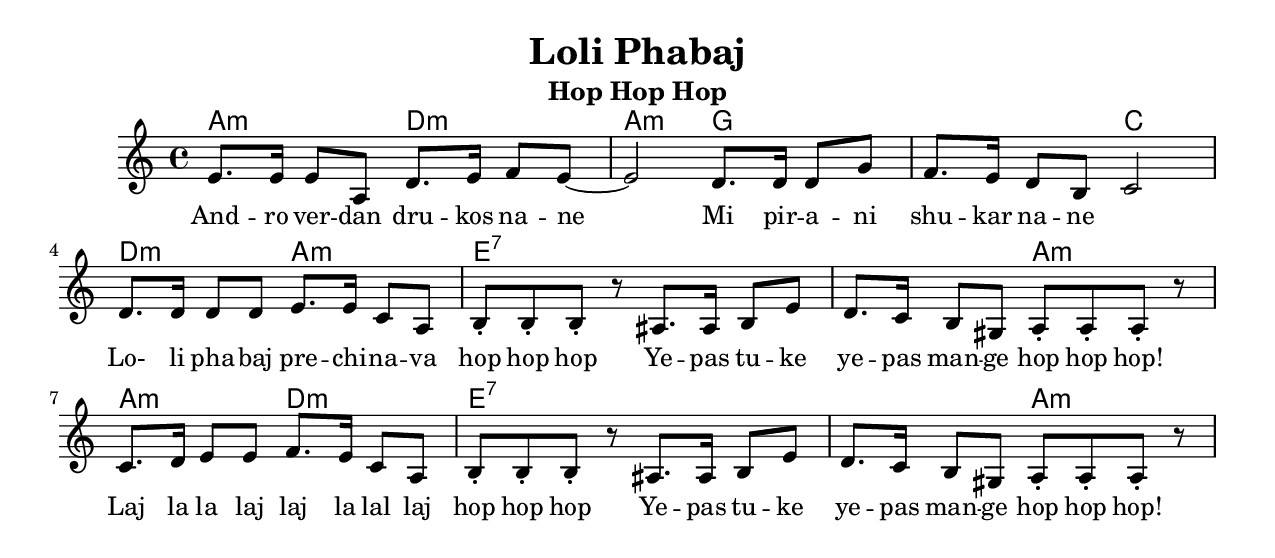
\version "2.18.0"
\include "english.ly"
\paper{
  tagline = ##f
  print-all-headers = ##t
  #(set-paper-size "letter")
}
date = #(strftime "%d-%m-%Y" (localtime (current-time)))

%\markup{ \italic{ " Updated " \date  }  }

%\markup{ Got something to say? }

%#################################### Melody ########################
melody = \relative c' {
  \clef treble
  \key a \minor
  \time 4/4

  %\partial 16*3 a16 d f   %lead in notes

  %{
   \repeat volta 2{
    b16  a gs f  gs f e d  gs f e d e8 d
    b'16 a gs f  gs f e d  gs f e d d8 d
  %}

  

  e8. e16 e8 a,  d8. e16  f8 e~
  e2 d8. d16 d8 g f8. e16 d8 b c2|
  d8. d16 d8 d e8. e16 c8 a |
  b8-. b8-. b8-. r as8. as16 b8 e  |

  d8. c16 b8 gs  a8-. a-. a-. r|
  c8. d16 e8 e  f8. e16 c8 a |
  b8-. b-. b-. r as8. as16 b8 e |
  d8. c16 b8 gs a8-. a-. a-. r


}
%################################# Lyrics #####################
\addlyrics{
  %\repeat unfold 28 \skip1
  And -- ro ver -- dan dru -- kos na -- ne
  Mi pir -- a -- ni shu -- kar na -- ne \skip1

  Lo- li pha -- baj pre -- chi -- na -- va hop hop hop
  Ye -- pas tu -- ke ye -- pas man -- ge hop hop hop!

  Laj la la laj laj la lal laj hop hop hop
  Ye -- pas tu -- ke ye -- pas man -- ge hop hop hop!

}
%{}



%}
%################################# Chords #######################
harmonies = \chordmode {
  %d1 s1 %dummy chords for first section
  %after intro
  a2:m
  d2:m
  a2:m g2
  s2
  c2
  d2:m
  a2:m
  e2:7
  s1
  a2:m
  a2:m  %9
  d2:m
  e2*3:7
  a2:m
}

\score {
  <<
    \new ChordNames {
      \set chordChanges = ##t
      \harmonies
    }
    \new Staff
    \melody
  >>
  \header{
    title= "Loli Phabaj"
    subtitle="Hop Hop Hop"
    composer= ""
    instrument =""
    arranger= ""
  }
  \layout{indent = 1.0\cm}
  \midi {
    \tempo 4 = 120

    % \midi { }
  }
}
%{
% more verses:
\markup{}
\markup {
  \fill-line {
    \hspace #0.1 % distance from left margin
    \column {
      \line { "1."
        \column {
          ""
        }
      }
      \hspace #0.2 % vertical distance between verses
      \line { "2."
        \column {
         ""
        }
      }
    }
    \hspace #0.1  % horiz. distance between columns
    \column {
      \line { "3."
        \column {
          ""
        }
      }
      \hspace #0.2 % distance between verses
      \line { "4."
        \column {
         ""
        }
      }
    }
    \hspace #0.1 % distance to right margin
  }
}

%}
